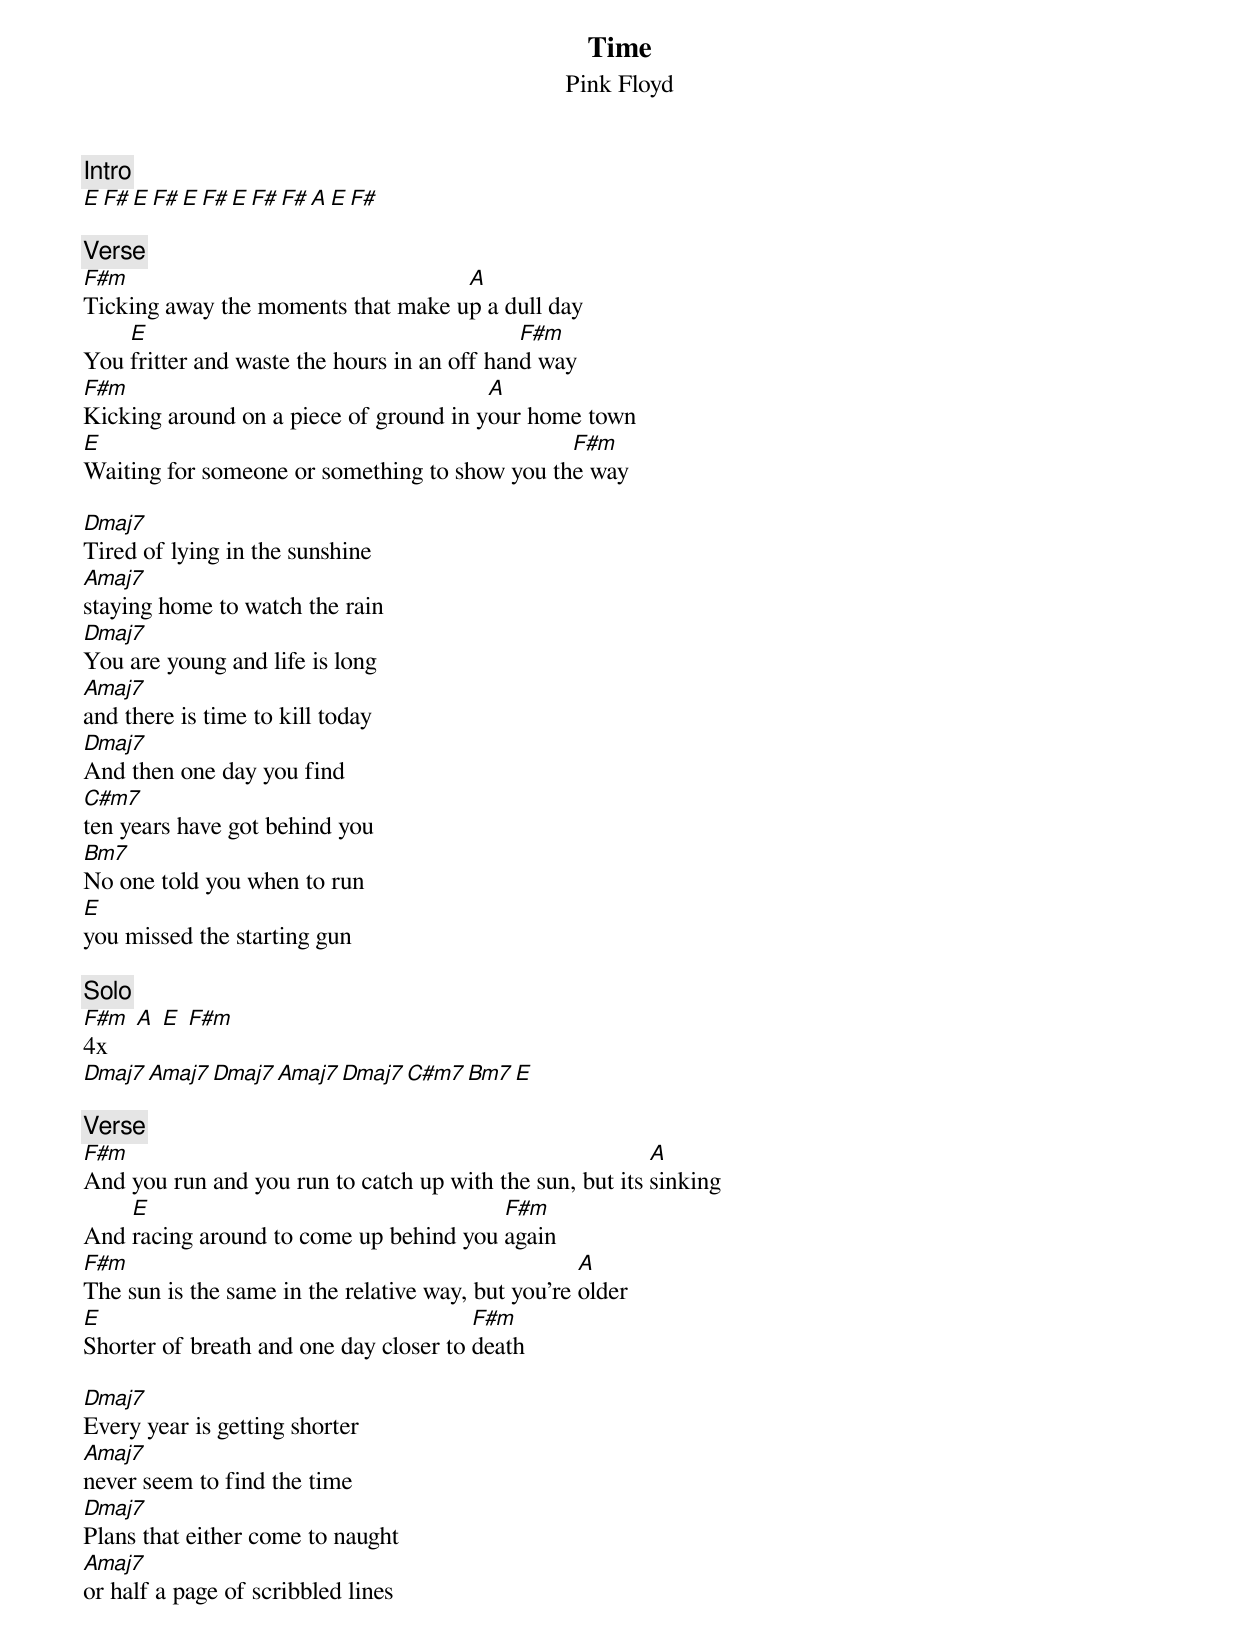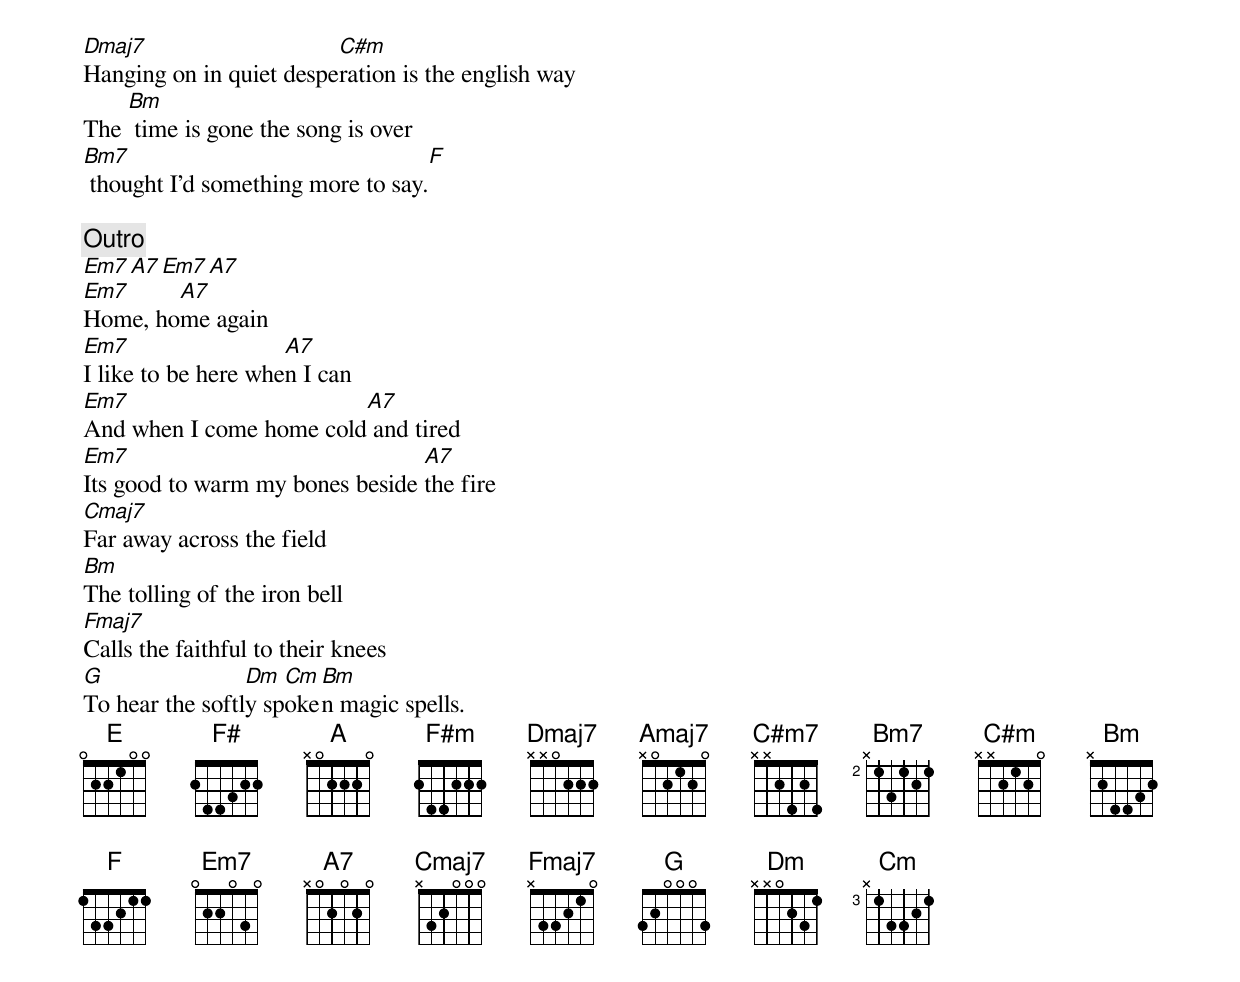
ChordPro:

{t:Time}
{st:Pink Floyd}

{c:Intro}
[E][F#][E][F#][E][F#][E][F#][F#][A][E][F#]

{c:Verse}
[F#m]Ticking away the moments that make u[A]p a dull day
You [E]fritter and waste the hours in an off han[F#m]d way
[F#m]Kicking around on a piece of ground in y[A]our home town
[E]Waiting for someone or something to show you th[F#m]e way

[Dmaj7]Tired of lying in the sunshine
[Amaj7]staying home to watch the rain
[Dmaj7]You are young and life is long
[Amaj7]and there is time to kill today
[Dmaj7]And then one day you find
[C#m7]ten years have got behind you
[Bm7]No one told you when to run
[E]you missed the starting gun

{c:Solo}
[F#m] [A] [E] [F#m]
4x
[Dmaj7][Amaj7][Dmaj7][Amaj7][Dmaj7][C#m7][Bm7][E]

{c:Verse}
[F#m]And you run and you run to catch up with the sun, but its [A]sinking
And [E]racing around to come up behind you [F#m]again
[F#m]The sun is the same in the relative way, but you're [A]older
[E]Shorter of breath and one day closer to [F#m]death

[Dmaj7]Every year is getting shorter
[Amaj7]never seem to find the time
[Dmaj7]Plans that either come to naught
[Amaj7]or half a page of scribbled lines
[Dmaj7]Hanging on in quiet despe[C#m]ration is the english way
The [Bm] time is gone the song is over
[Bm7] thought I'd something more to say.[F]

{c:Outro}
[Em7][A7][Em7][A7]
[Em7]Home, ho[A7]me again
[Em7]I like to be here whe[A7]n I can
[Em7	]And when I come home cold[A7] and tired
[Em7]Its good to warm my bones beside [A7]the fire
[Cmaj7]Far away across the field
[Bm]The tolling of the iron bell
[Fmaj7]Calls the faithful to their knees
[G]To hear the softl[Dm]y sp[Cm]oke[Bm]n magic spells.
